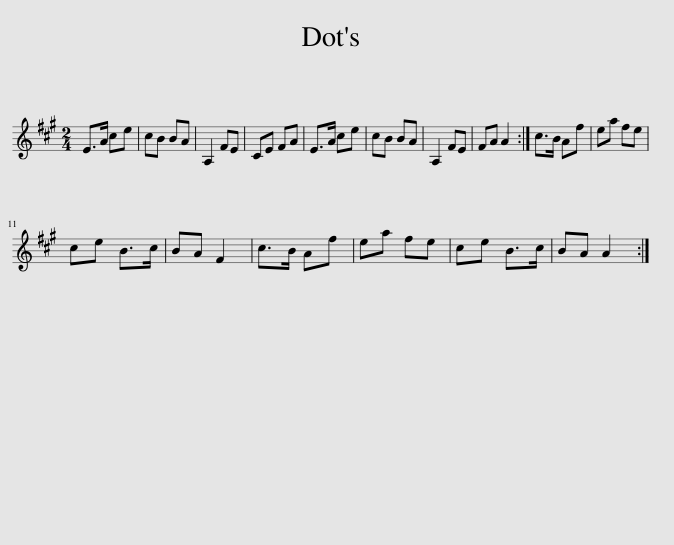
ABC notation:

X:1
L:1/8
M:2/4
I:linebreak $
K:A
V:1 treble
V:1
 E>A ce | cB BA | A,2 FE | CE FA | E>A ce | %5
 cB BA | A,2 FE | FA A2 :| c>B Af | ea fe |$ %10
 ce B>c | BA F2 | c>B Af | ea fe | ce B>c | %15
 BA A2 :| %16
